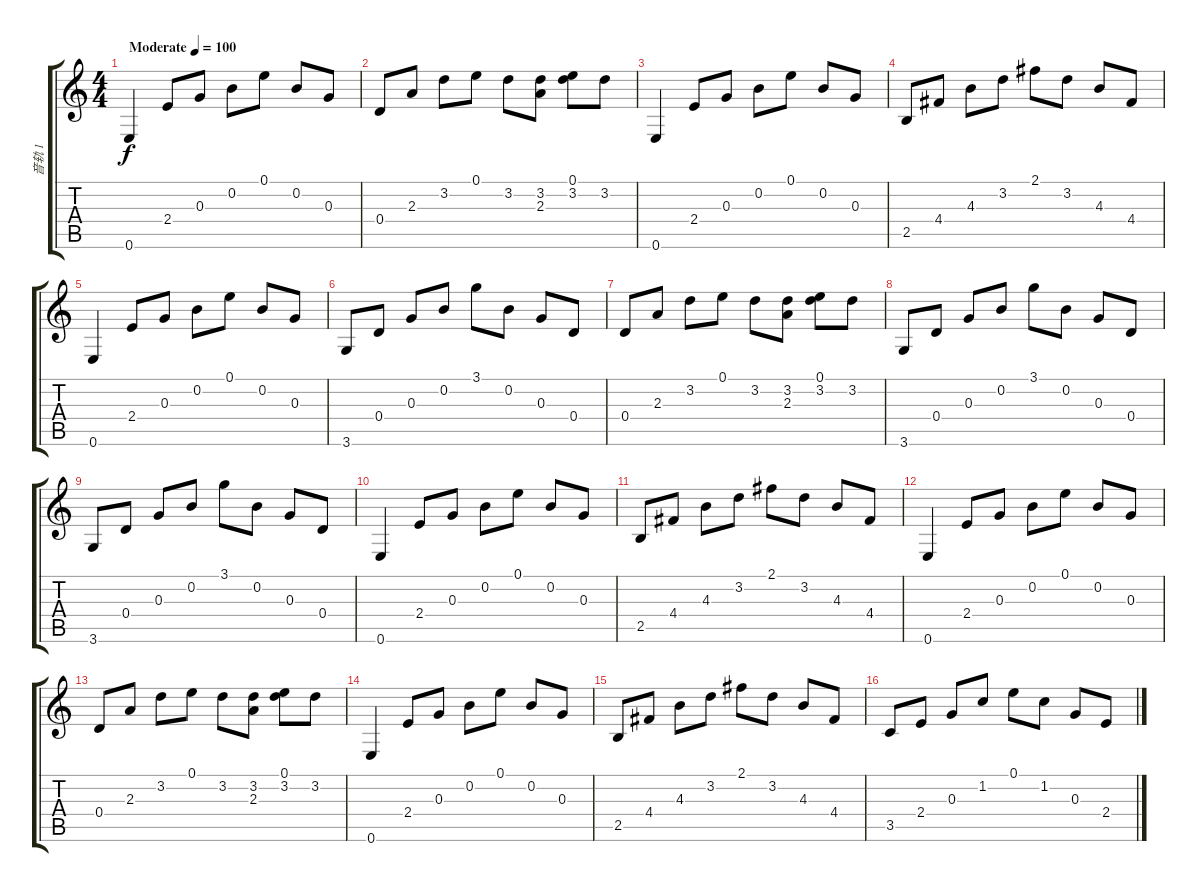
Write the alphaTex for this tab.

\track ("音轨 1" "音轨 1") {instrument acousticguitarnylon}
\staff {score tabs}
\tuning (E4 B3 G3 D3 A2 E2) {hide}
\ts (4 4)
\tempo (100 "Moderate")
\clef g2
\ks c
0.6.4{dy f instrument acousticguitarnylon} 2.4.8 0.3.8 0.2.8 0.1.8 0.2.8 0.3.8 |
0.4.8{txt ""} 2.3.8 3.2.8 0.1.8 3.2.8 (3.2 2.3).8 (0.1 3.2).8 3.2.8 |
0.6.4 2.4.8 0.3.8 0.2.8 0.1.8 0.2.8 0.3.8 |
2.5.8 4.4.8 4.3.8 3.2.8 2.1.8 3.2.8 4.3.8 4.4.8 |
0.6.4 2.4.8 0.3.8 0.2.8 0.1.8 0.2.8 0.3.8 |
3.6.8 0.4.8 0.3.8 0.2.8 3.1.8 0.2.8 0.3.8 0.4.8 |
0.4.8 2.3.8 3.2.8 0.1.8 3.2.8 (3.2 2.3).8 (0.1 3.2).8 3.2.8 |
3.6.8 0.4.8 0.3.8 0.2.8 3.1.8 0.2.8 0.3.8 0.4.8 |
3.6.8 0.4.8 0.3.8 0.2.8 3.1.8 0.2.8 0.3.8 0.4.8 |
0.6.4 2.4.8 0.3.8 0.2.8 0.1.8 0.2.8 0.3.8 |
2.5.8 4.4.8 4.3.8 3.2.8 2.1.8 3.2.8 4.3.8 4.4.8 |
0.6.4 2.4.8 0.3.8 0.2.8 0.1.8 0.2.8 0.3.8 |
0.4.8 2.3.8 3.2.8 0.1.8 3.2.8 (3.2 2.3).8 (0.1 3.2).8 3.2.8 |
0.6.4 2.4.8 0.3.8 0.2.8 0.1.8 0.2.8 0.3.8 |
2.5.8 4.4.8 4.3.8 3.2.8 2.1.8 3.2.8 4.3.8 4.4.8 |
3.5.8 2.4.8 0.3.8 1.2.8 0.1.8 1.2.8 0.3.8 2.4.8
